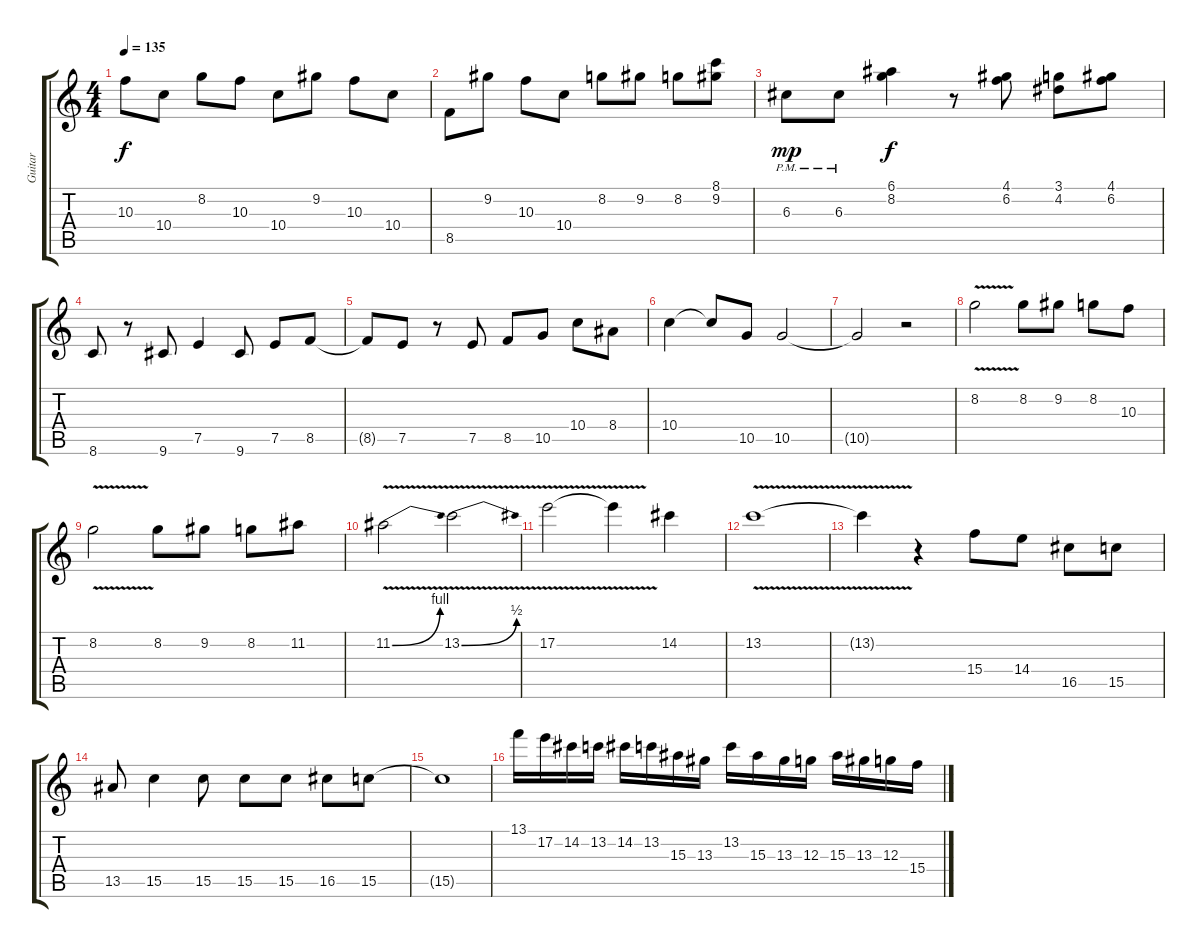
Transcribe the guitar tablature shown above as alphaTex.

\track ("Guitar" "Guitar") {instrument distortionguitar}
\staff {score tabs}
\tuning (E4 B3 G3 D3 A2 E2) {hide}
\ts (4 4)
\tempo 135
\clef g2
\ks c
10.3.8{dy f} 10.4.8 8.2.8 10.3.8 10.4.8 9.2.8 10.3.8 10.4.8 |
8.5.8 9.2.8 10.3.8 10.4.8 8.2.8 9.2.8 8.2.8 (8.1 9.2).8 |
6.3{pm}.8{dy mp} 6.3{pm}.8 (6.1 8.2).4{dy f} r.8 (4.1 6.2).8 (3.1 4.2).8 (4.1 6.2).8 |
8.6.8{volume 14 instrument overdrivenguitar} r.8 9.6.8 7.5.4 9.6.8 7.5.8 8.5.8 |
8.5{t}.8 7.5.8 r.8 7.5.8 8.5.8 10.5.8 10.4.8 8.4.8 |
10.4.4 10.4{t}.8 10.5.8 10.5.2 |
10.5{t}.2 r.2 |
8.2{v}.2 8.2.8 9.2.8 8.2.8 10.3.8 |
8.2{v}.2 8.2.8 9.2.8 8.2.8 11.2.8 |
11.2{be (bend 0 0 60 4) v}.2 13.2{be (bend 0 0 60 2) v}.2 |
17.2{v}.2 17.2{t}.4 14.2.4 |
13.2{v}.1 |
13.2{t}.4 r.4 15.4.8 14.4.8 16.5.8 15.5.8 |
13.5.8 15.5.4 15.5.8 15.5.8 15.5.8 16.5.8 15.5.8 |
15.5{t}.1 |
13.1.16 17.2.16 14.2.16 13.2.16 14.2.16 13.2.16 15.3.16 13.3.16 13.2.16 15.3.16 13.3.16 12.3.16 15.3.16 13.3.16 12.3.16 15.4.16
